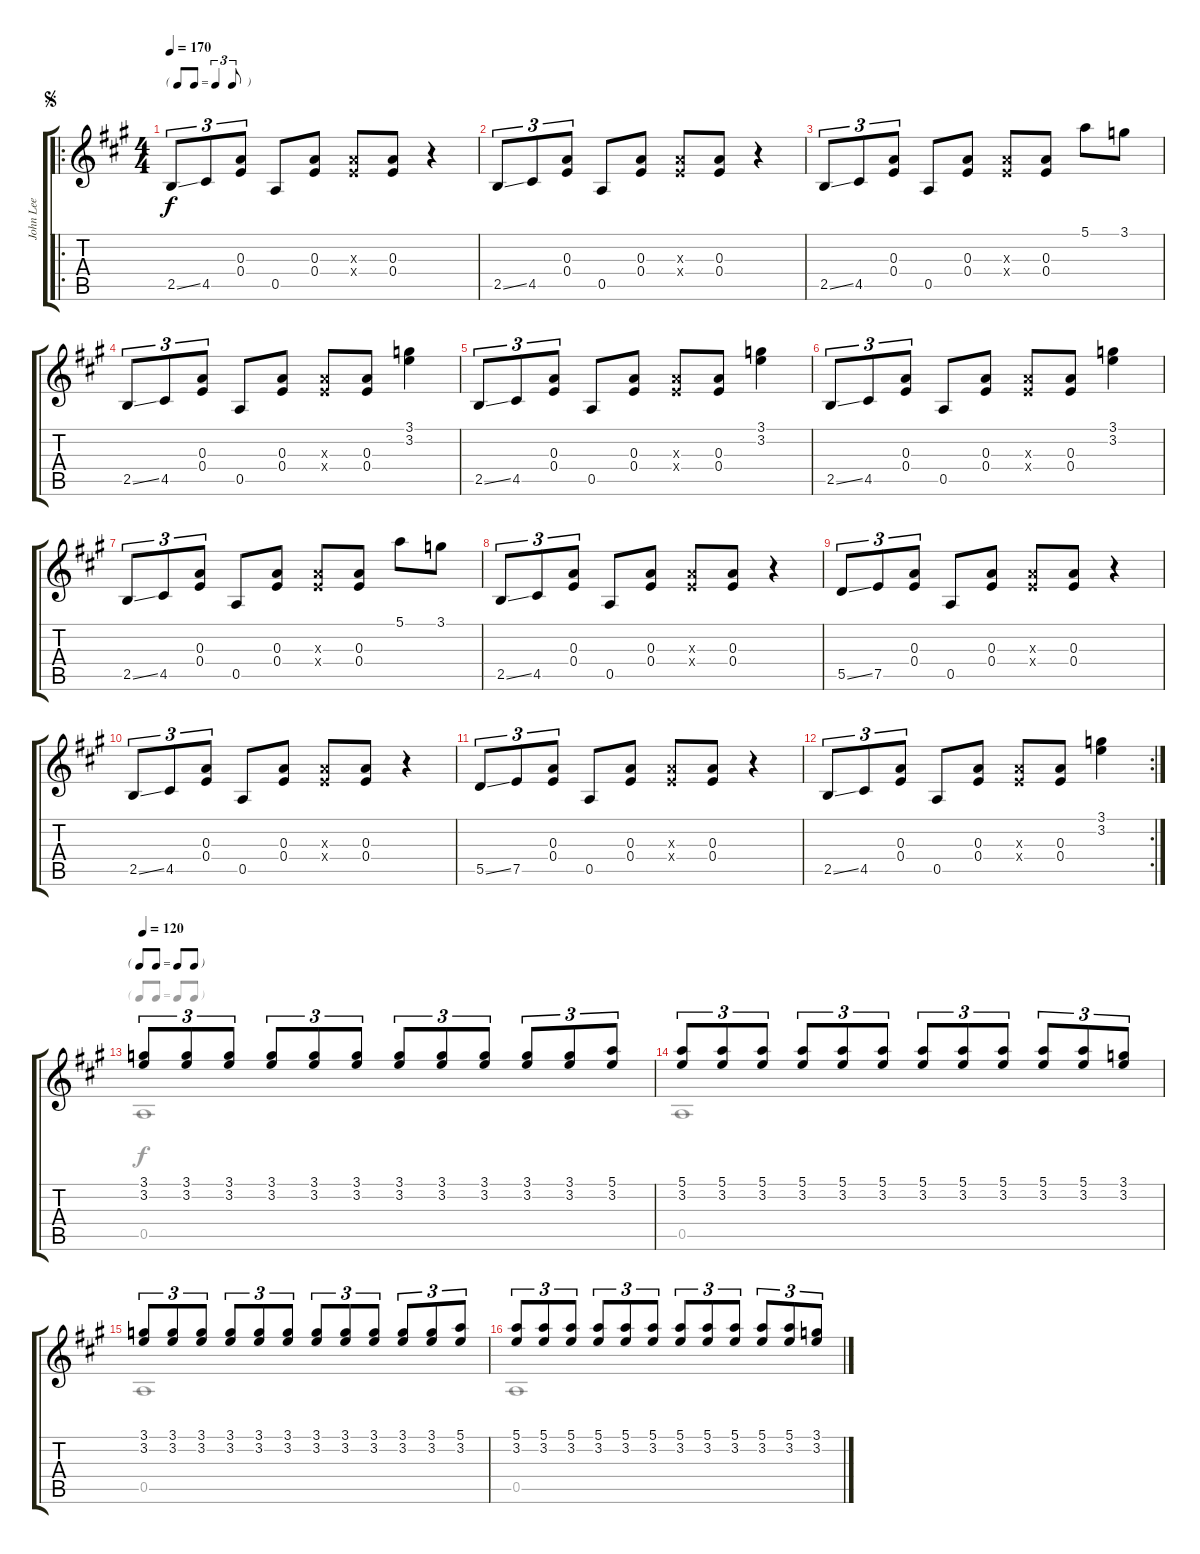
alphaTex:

\track ("John Lee" "John Lee") {instrument electricguitarclean}
\staff {score tabs}
\tuning (E4 Db4 A3 E3 A2 E2) {hide}
\voice
\ro
\ts (4 4)
\tf triplet8th
\jump segno
\tempo 170
\clef g2
\ks a
2.5{ss}.8{tu (3 2) dy f instrument electricguitarclean} 4.5.8{tu (3 2)} (0.3 0.4).8{tu (3 2)} 0.5.8 (0.3 0.4).8 (0.3{x} 0.4{x}).8 (0.3 0.4).8 r.4 |
2.5{ss}.8{tu (3 2)} 4.5.8{tu (3 2)} (0.3 0.4).8{tu (3 2)} 0.5.8 (0.3 0.4).8 (0.3{x} 0.4{x}).8 (0.3 0.4).8 r.4 |
2.5{ss}.8{tu (3 2)} 4.5.8{tu (3 2)} (0.3 0.4).8{tu (3 2)} 0.5.8 (0.3 0.4).8 (0.3{x} 0.4{x}).8 (0.3 0.4).8 5.1.8 3.1.8 |
2.5{ss}.8{tu (3 2)} 4.5.8{tu (3 2)} (0.3 0.4).8{tu (3 2)} 0.5.8 (0.3 0.4).8 (0.3{x} 0.4{x}).8 (0.3 0.4).8 (3.1 3.2).4 |
2.5{ss}.8{tu (3 2)} 4.5.8{tu (3 2)} (0.3 0.4).8{tu (3 2)} 0.5.8 (0.3 0.4).8 (0.3{x} 0.4{x}).8 (0.3 0.4).8 (3.1 3.2).4 |
2.5{ss}.8{tu (3 2)} 4.5.8{tu (3 2)} (0.3 0.4).8{tu (3 2)} 0.5.8 (0.3 0.4).8 (0.3{x} 0.4{x}).8 (0.3 0.4).8 (3.1 3.2).4 |
2.5{ss}.8{tu (3 2)} 4.5.8{tu (3 2)} (0.3 0.4).8{tu (3 2)} 0.5.8 (0.3 0.4).8 (0.3{x} 0.4{x}).8 (0.3 0.4).8 5.1.8 3.1.8 |
2.5{ss}.8{tu (3 2)} 4.5.8{tu (3 2)} (0.3 0.4).8{tu (3 2)} 0.5.8 (0.3 0.4).8 (0.3{x} 0.4{x}).8 (0.3 0.4).8 r.4 |
5.5{ss}.8{tu (3 2)} 7.5.8{tu (3 2)} (0.3 0.4).8{tu (3 2)} 0.5.8 (0.3 0.4).8 (0.3{x} 0.4{x}).8 (0.3 0.4).8 r.4 |
2.5{ss}.8{tu (3 2)} 4.5.8{tu (3 2)} (0.3 0.4).8{tu (3 2)} 0.5.8 (0.3 0.4).8 (0.3{x} 0.4{x}).8 (0.3 0.4).8 r.4 |
5.5{ss}.8{tu (3 2)} 7.5.8{tu (3 2)} (0.3 0.4).8{tu (3 2)} 0.5.8 (0.3 0.4).8 (0.3{x} 0.4{x}).8 (0.3 0.4).8 r.4 |
\rc 2
2.5{ss}.8{tu (3 2)} 4.5.8{tu (3 2)} (0.3 0.4).8{tu (3 2)} 0.5.8 (0.3 0.4).8 (0.3{x} 0.4{x}).8 (0.3 0.4).8 (3.1 3.2).4 |
\tf none
\tempo 120
(3.1 3.2).8{tu (3 2)} (3.1 3.2).8{tu (3 2)} (3.1 3.2).8{tu (3 2)} (3.1 3.2).8{tu (3 2)} (3.1 3.2).8{tu (3 2)} (3.1 3.2).8{tu (3 2)} (3.1 3.2).8{tu (3 2)} (3.1 3.2).8{tu (3 2)} (3.1 3.2).8{tu (3 2)} (3.1 3.2).8{tu (3 2)} (3.1 3.2).8{tu (3 2)} (5.1 3.2).8{tu (3 2)} |
(5.1 3.2).8{tu (3 2)} (5.1 3.2).8{tu (3 2)} (5.1 3.2).8{tu (3 2)} (5.1 3.2).8{tu (3 2)} (5.1 3.2).8{tu (3 2)} (5.1 3.2).8{tu (3 2)} (5.1 3.2).8{tu (3 2)} (5.1 3.2).8{tu (3 2)} (5.1 3.2).8{tu (3 2)} (5.1 3.2).8{tu (3 2)} (5.1 3.2).8{tu (3 2)} (3.1 3.2).8{tu (3 2)} |
(3.1 3.2).8{tu (3 2)} (3.1 3.2).8{tu (3 2)} (3.1 3.2).8{tu (3 2)} (3.1 3.2).8{tu (3 2)} (3.1 3.2).8{tu (3 2)} (3.1 3.2).8{tu (3 2)} (3.1 3.2).8{tu (3 2)} (3.1 3.2).8{tu (3 2)} (3.1 3.2).8{tu (3 2)} (3.1 3.2).8{tu (3 2)} (3.1 3.2).8{tu (3 2)} (5.1 3.2).8{tu (3 2)} |
(5.1 3.2).8{tu (3 2)} (5.1 3.2).8{tu (3 2)} (5.1 3.2).8{tu (3 2)} (5.1 3.2).8{tu (3 2)} (5.1 3.2).8{tu (3 2)} (5.1 3.2).8{tu (3 2)} (5.1 3.2).8{tu (3 2)} (5.1 3.2).8{tu (3 2)} (5.1 3.2).8{tu (3 2)} (5.1 3.2).8{tu (3 2)} (5.1 3.2).8{tu (3 2)} (3.1 3.2).8{tu (3 2)}
\voice
\clef g2
\ottava regular
\simile none
\ks a
|
|
|
|
|
|
|
|
|
|
|
|
0.5.1 |
0.5.1 |
0.5.1 |
0.5.1
